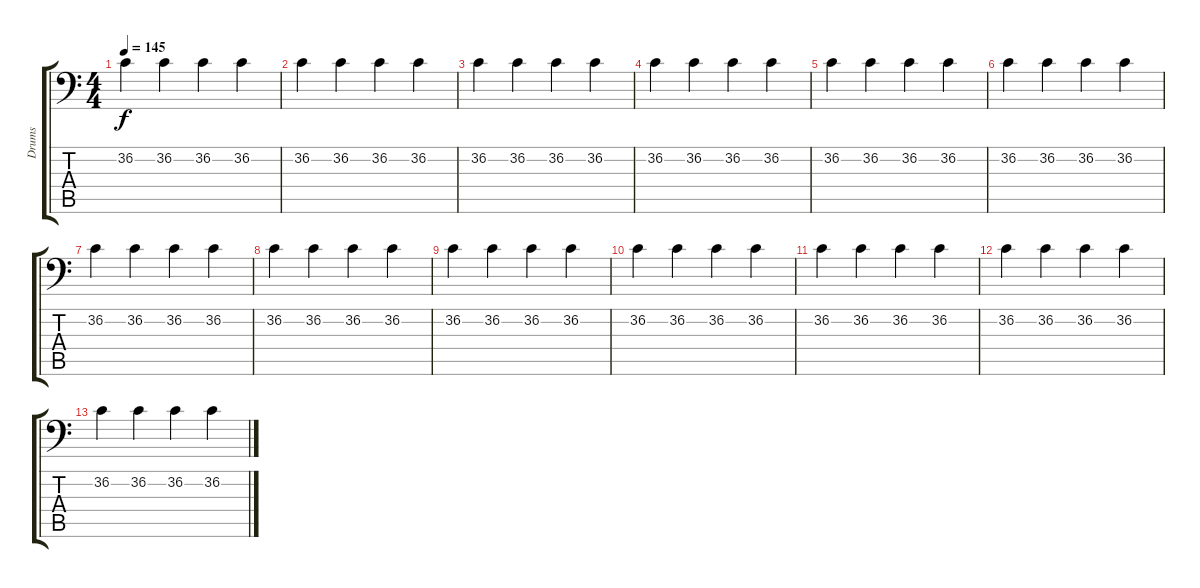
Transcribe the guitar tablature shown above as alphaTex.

\track ("Drums" "Drums") {instrument acousticgrandpiano}
\staff {score tabs}
\tuning (C-1 C-1 C-1 C-1 C-1 C-1) {hide}
\ts (4 4)
\tempo 145
\clef f4
\ks c
36.2.4{dy f} 36.2.4 36.2.4 36.2.4 |
36.2.4 36.2.4 36.2.4 36.2.4 |
36.2.4 36.2.4 36.2.4 36.2.4 |
36.2.4 36.2.4 36.2.4 36.2.4 |
36.2.4 36.2.4 36.2.4 36.2.4 |
36.2.4 36.2.4 36.2.4 36.2.4 |
36.2.4 36.2.4 36.2.4 36.2.4 |
36.2.4 36.2.4 36.2.4 36.2.4 |
36.2.4 36.2.4 36.2.4 36.2.4 |
36.2.4 36.2.4 36.2.4 36.2.4 |
36.2.4 36.2.4 36.2.4 36.2.4 |
36.2.4 36.2.4 36.2.4 36.2.4 |
36.2.4 36.2.4 36.2.4 36.2.4
